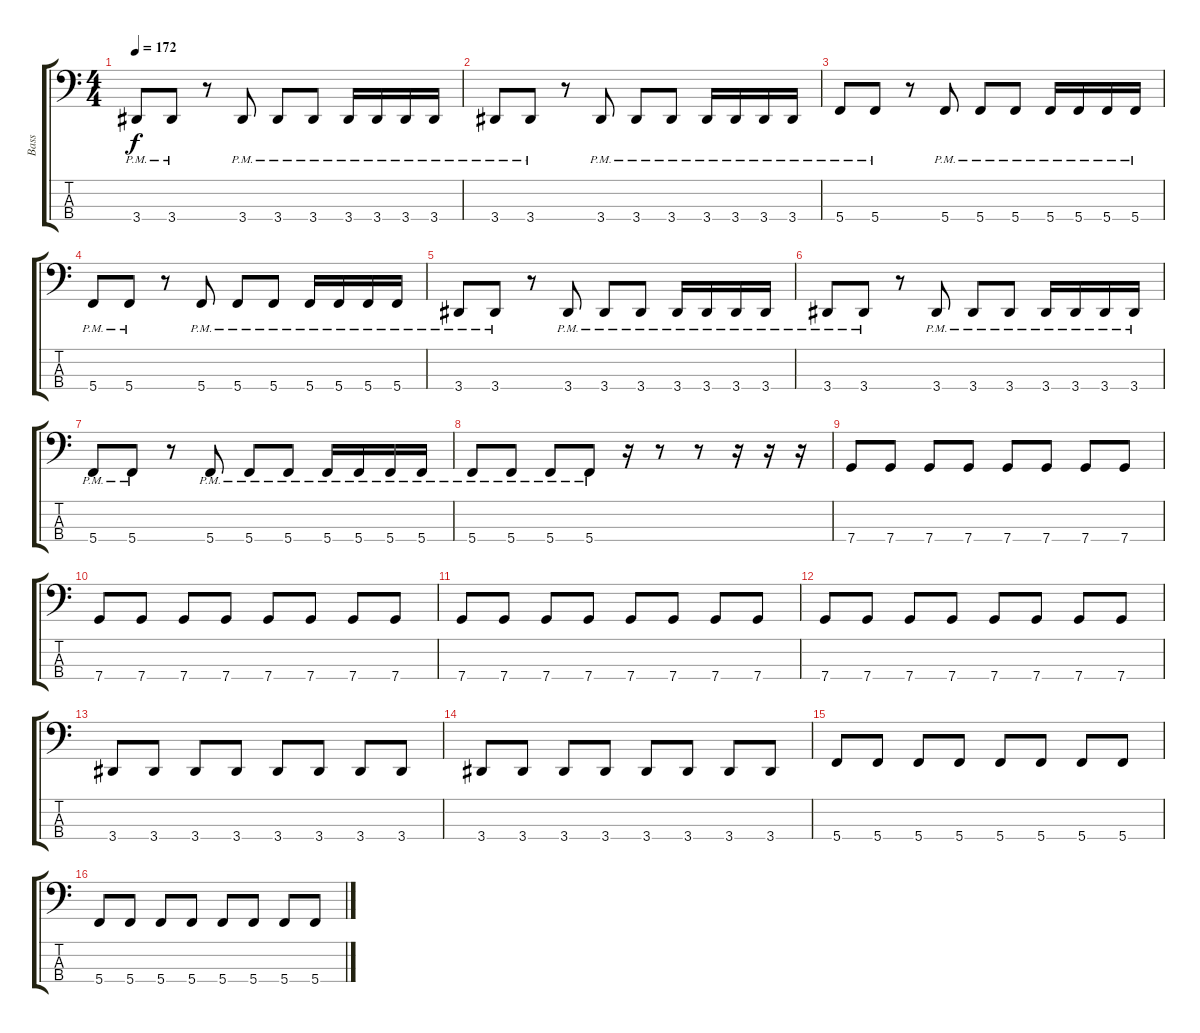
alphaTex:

\track ("Bass" "Bass") {instrument electricbasspick}
\staff {score tabs}
\tuning (F2 C2 G1 C1) {hide}
\ts (4 4)
\tempo 172
\clef f4
\ks c
3.4{pm}.8{dy f} 3.4{pm}.8 r.8 3.4{pm}.8 3.4{pm}.8 3.4{pm}.8 3.4{pm}.16 3.4{pm}.16 3.4{pm}.16 3.4{pm}.16 |
3.4{pm}.8 3.4{pm}.8 r.8 3.4{pm}.8 3.4{pm}.8 3.4{pm}.8 3.4{pm}.16 3.4{pm}.16 3.4{pm}.16 3.4{pm}.16 |
5.4{pm}.8 5.4{pm}.8 r.8 5.4{pm}.8 5.4{pm}.8 5.4{pm}.8 5.4{pm}.16 5.4{pm}.16 5.4{pm}.16 5.4{pm}.16 |
5.4{pm}.8 5.4{pm}.8 r.8 5.4{pm}.8 5.4{pm}.8 5.4{pm}.8 5.4{pm}.16 5.4{pm}.16 5.4{pm}.16 5.4{pm}.16 |
3.4{pm}.8 3.4{pm}.8 r.8 3.4{pm}.8 3.4{pm}.8 3.4{pm}.8 3.4{pm}.16 3.4{pm}.16 3.4{pm}.16 3.4{pm}.16 |
3.4{pm}.8 3.4{pm}.8 r.8 3.4{pm}.8 3.4{pm}.8 3.4{pm}.8 3.4{pm}.16 3.4{pm}.16 3.4{pm}.16 3.4{pm}.16 |
5.4{pm}.8 5.4{pm}.8 r.8 5.4{pm}.8 5.4{pm}.8 5.4{pm}.8 5.4{pm}.16 5.4{pm}.16 5.4{pm}.16 5.4{pm}.16 |
5.4{pm}.8 5.4{pm}.8 5.4{pm}.8 5.4{pm}.8 r.16 r.8 r.8 r.16 r.16 r.16 |
7.4.8 7.4.8 7.4.8 7.4.8 7.4.8 7.4.8 7.4.8 7.4.8 |
7.4.8 7.4.8 7.4.8 7.4.8 7.4.8 7.4.8 7.4.8 7.4.8 |
7.4.8 7.4.8 7.4.8 7.4.8 7.4.8 7.4.8 7.4.8 7.4.8 |
7.4.8 7.4.8 7.4.8 7.4.8 7.4.8 7.4.8 7.4.8 7.4.8 |
3.4.8 3.4.8 3.4.8 3.4.8 3.4.8 3.4.8 3.4.8 3.4.8 |
3.4.8 3.4.8 3.4.8 3.4.8 3.4.8 3.4.8 3.4.8 3.4.8 |
5.4.8 5.4.8 5.4.8 5.4.8 5.4.8 5.4.8 5.4.8 5.4.8 |
5.4.8 5.4.8 5.4.8 5.4.8 5.4.8 5.4.8 5.4.8 5.4.8
